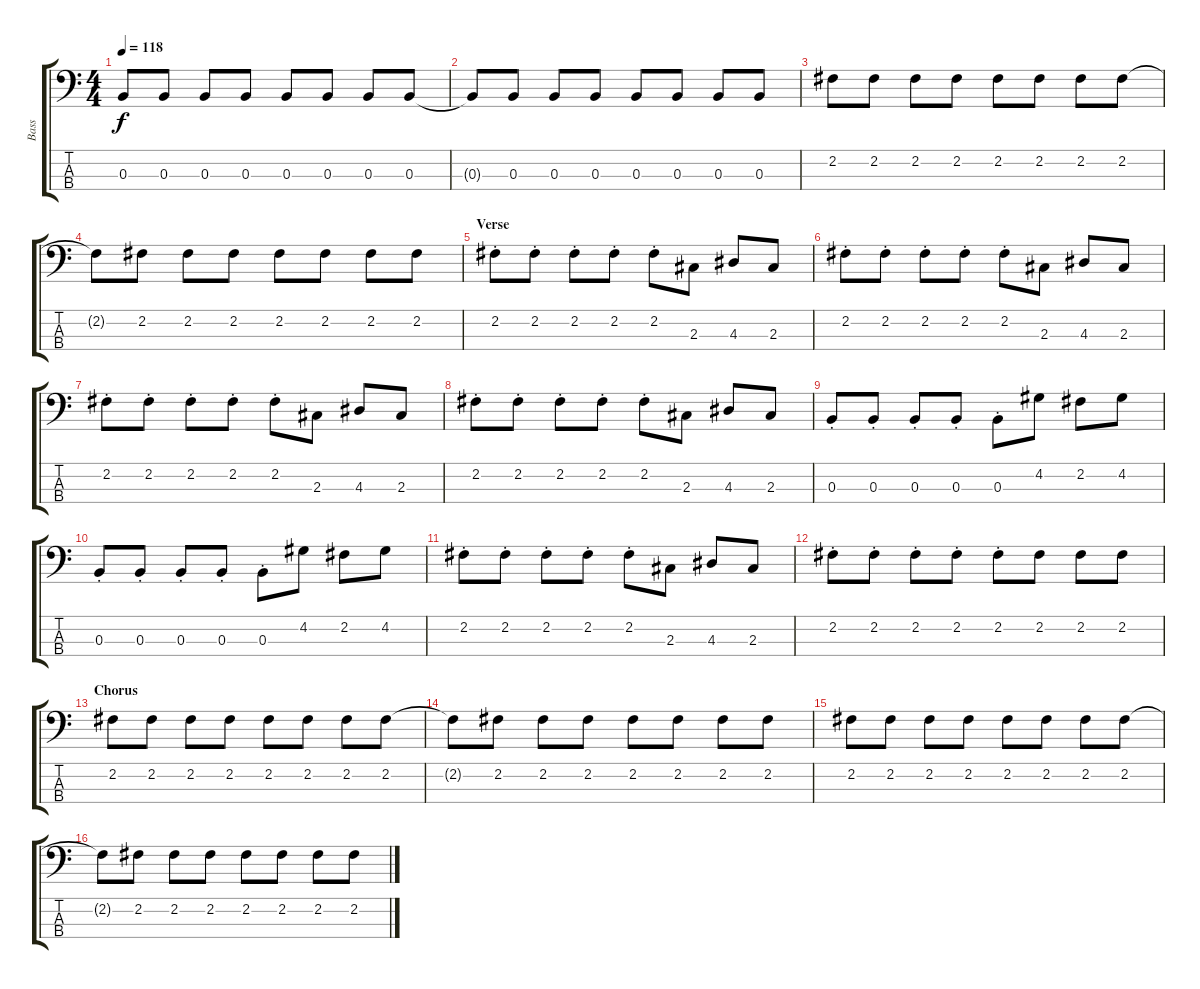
\track ("Bass" "Bass") {instrument electricbasspick}
\staff {score tabs}
\tuning (A2 E2 B1 Gb1) {hide}
\ts (4 4)
\tempo 118
\clef f4
\ks c
0.3.8{dy f} 0.3.8 0.3.8 0.3.8 0.3.8 0.3.8 0.3.8 0.3.8 |
0.3{t}.8 0.3.8 0.3.8 0.3.8 0.3.8 0.3.8 0.3.8 0.3.8 |
2.2.8 2.2.8 2.2.8 2.2.8 2.2.8 2.2.8 2.2.8 2.2.8 |
2.2{t}.8 2.2.8 2.2.8 2.2.8 2.2.8 2.2.8 2.2.8 2.2.8 |
\section ("" "Verse")
2.2{st}.8 2.2{st}.8 2.2{st}.8 2.2{st}.8 2.2{st}.8 2.3.8 4.3.8 2.3.8 |
2.2{st}.8 2.2{st}.8 2.2{st}.8 2.2{st}.8 2.2{st}.8 2.3.8 4.3.8 2.3.8 |
2.2{st}.8 2.2{st}.8 2.2{st}.8 2.2{st}.8 2.2{st}.8 2.3.8 4.3.8 2.3.8 |
2.2{st}.8 2.2{st}.8 2.2{st}.8 2.2{st}.8 2.2{st}.8 2.3.8 4.3.8 2.3.8 |
0.3{st}.8 0.3{st}.8 0.3{st}.8 0.3{st}.8 0.3{st}.8 4.2.8 2.2.8 4.2.8 |
0.3{st}.8 0.3{st}.8 0.3{st}.8 0.3{st}.8 0.3{st}.8 4.2.8 2.2.8 4.2.8 |
2.2{st}.8 2.2{st}.8 2.2{st}.8 2.2{st}.8 2.2{st}.8 2.3.8 4.3.8 2.3.8 |
2.2{st}.8 2.2{st}.8 2.2{st}.8 2.2{st}.8 2.2{st}.8 2.2.8 2.2.8 2.2.8 |
\section ("" "Chorus")
2.2.8 2.2.8 2.2.8 2.2.8 2.2.8 2.2.8 2.2.8 2.2.8 |
2.2{t}.8 2.2.8 2.2.8 2.2.8 2.2.8 2.2.8 2.2.8 2.2.8 |
2.2.8 2.2.8 2.2.8 2.2.8 2.2.8 2.2.8 2.2.8 2.2.8 |
2.2{t}.8 2.2.8 2.2.8 2.2.8 2.2.8 2.2.8 2.2.8 2.2.8
